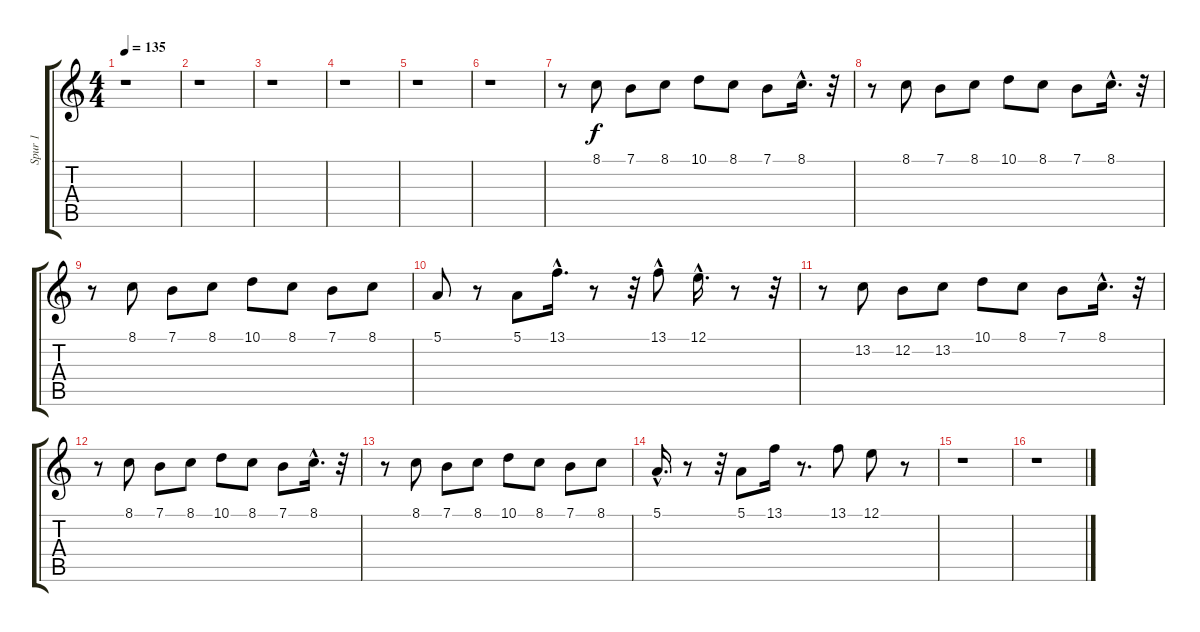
\track ("Spur 1" "Spur 1") {instrument lead2sawtooth}
\staff {score tabs}
\tuning (E4 B3 G3 D3 A2 E2) {hide}
\ts (4 4)
\tempo 135
\clef g2
\ks c
r.1{dy f} |
r.1 |
r.1 |
r.1 |
r.1 |
r.1 |
r.8 8.1.8 7.1.8 8.1.8 10.1.8 8.1.8 7.1.8 8.1{hac}.16{d} r.32 |
r.8 8.1.8 7.1.8 8.1.8 10.1.8 8.1.8 7.1.8 8.1{hac}.16{d} r.32 |
r.8 8.1.8 7.1.8 8.1.8 10.1.8 8.1.8 7.1.8 8.1.8 |
5.1.8 r.8 5.1.8 13.1{hac}.16{d} r.8 r.32 13.1{hac}.8 12.1{hac}.16{d} r.8 r.32 |
r.8 13.2.8 12.2.8 13.2.8 10.1.8 8.1.8 7.1.8 8.1{hac}.16{d} r.32 |
r.8 8.1.8 7.1.8 8.1.8 10.1.8 8.1.8 7.1.8 8.1{hac}.16{d} r.32 |
r.8 8.1.8 7.1.8 8.1.8 10.1.8 8.1.8 7.1.8 8.1.8 |
5.1{hac}.16{d} r.8 r.32 5.1.8 13.1.16 r.8{d} 13.1.8 12.1.8 r.8 |
r.1 |
r.1
